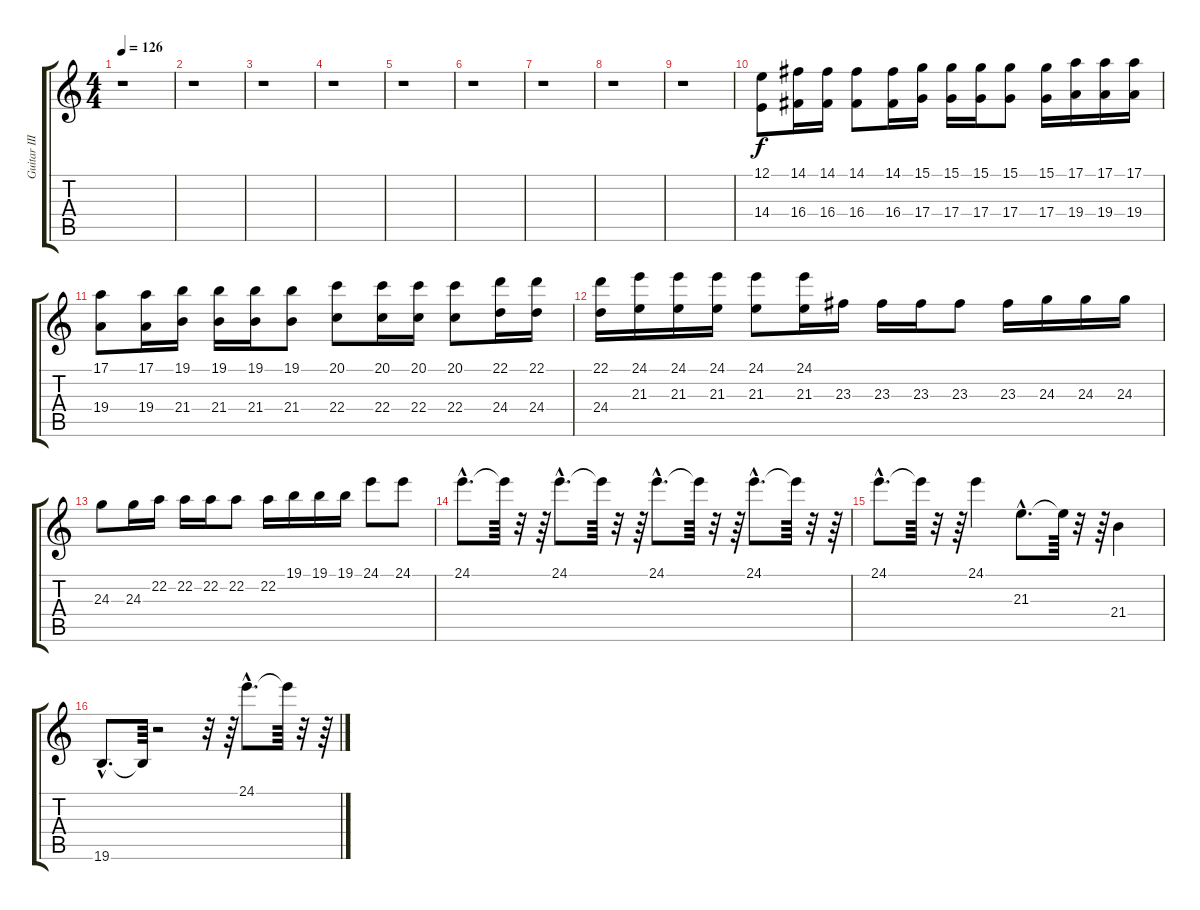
\track ("Guitar III" "Guitar III") {instrument pad5bowed}
\staff {score tabs}
\tuning (E4 B3 G3 D3 A2 E2) {hide}
\ts (4 4)
\tempo 126
\clef g2
\ks c
r.1{dy f} |
r.1 |
r.1 |
r.1 |
r.1 |
r.1 |
r.1 |
r.1 |
r.1 |
(12.1 14.4).8 (14.1 16.4).16 (14.1 16.4).16 (14.1 16.4).8 (14.1 16.4).16 (15.1 17.4).16 (15.1 17.4).16 (15.1 17.4).16 (15.1 17.4).8 (15.1 17.4).16 (17.1 19.4).16 (17.1 19.4).16 (17.1 19.4).16 |
(17.1 19.4).8 (17.1 19.4).16 (19.1 21.4).16 (19.1 21.4).16 (19.1 21.4).16 (19.1 21.4).8 (20.1 22.4).8 (20.1 22.4).16 (20.1 22.4).16 (20.1 22.4).8 (22.1 24.4).16 (22.1 24.4).16 |
(22.1 24.4).16 (24.1 21.3).16 (24.1 21.3).16 (24.1 21.3).16 (24.1 21.3).8 (24.1 21.3).16 23.3.16 23.3.16 23.3.16 23.3.8 23.3.16 24.3.16 24.3.16 24.3.16 |
24.3.8 24.3.16 22.2.16 22.2.16 22.2.16 22.2.8 22.2.16 19.1.16 19.1.16 19.1.16 24.1.8 24.1.8 |
24.1{hac}.8{d} 24.1{t}.64 r.32 r.64 24.1{hac}.8{d} 24.1{t}.64 r.32 r.64 24.1{hac}.8{d} 24.1{t}.64 r.32 r.64 24.1{hac}.8{d} 24.1{t}.64 r.32 r.64 |
24.1{hac}.8{d} 24.1{t}.64 r.32 r.64 24.1.4 21.3{hac}.8{d} 21.3{t}.64 r.32 r.64 21.4.4 |
19.6{hac}.8{d} 19.6{t}.64 r.2 r.32 r.64 24.1{hac}.8{d} 24.1{t}.64 r.32 r.64
